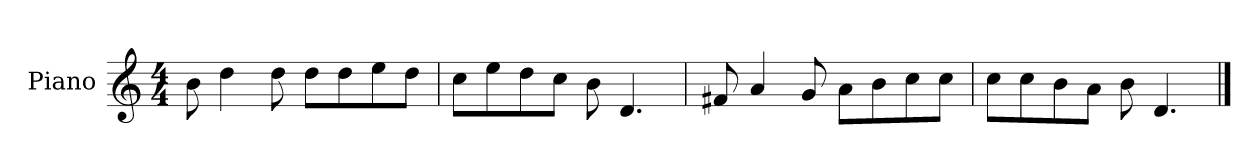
**kern
*part1
*staff1
*I"Piano
*I'P-no
*clefG2
*k[]
*M4/4
*MM90
=1
8b\
4dd\
8dd\
8dd\L
8dd\
8ee\
8dd\J
=2
8cc\L
8ee\
8dd\
8cc\J
8b\
4.d/
=3
8f#X/
4a/
8g/
8a\L
8b\
8cc\
8cc\J
=4
8cc\L
8cc\
8b\
8a\J
8b\
4.d/
==
*-
